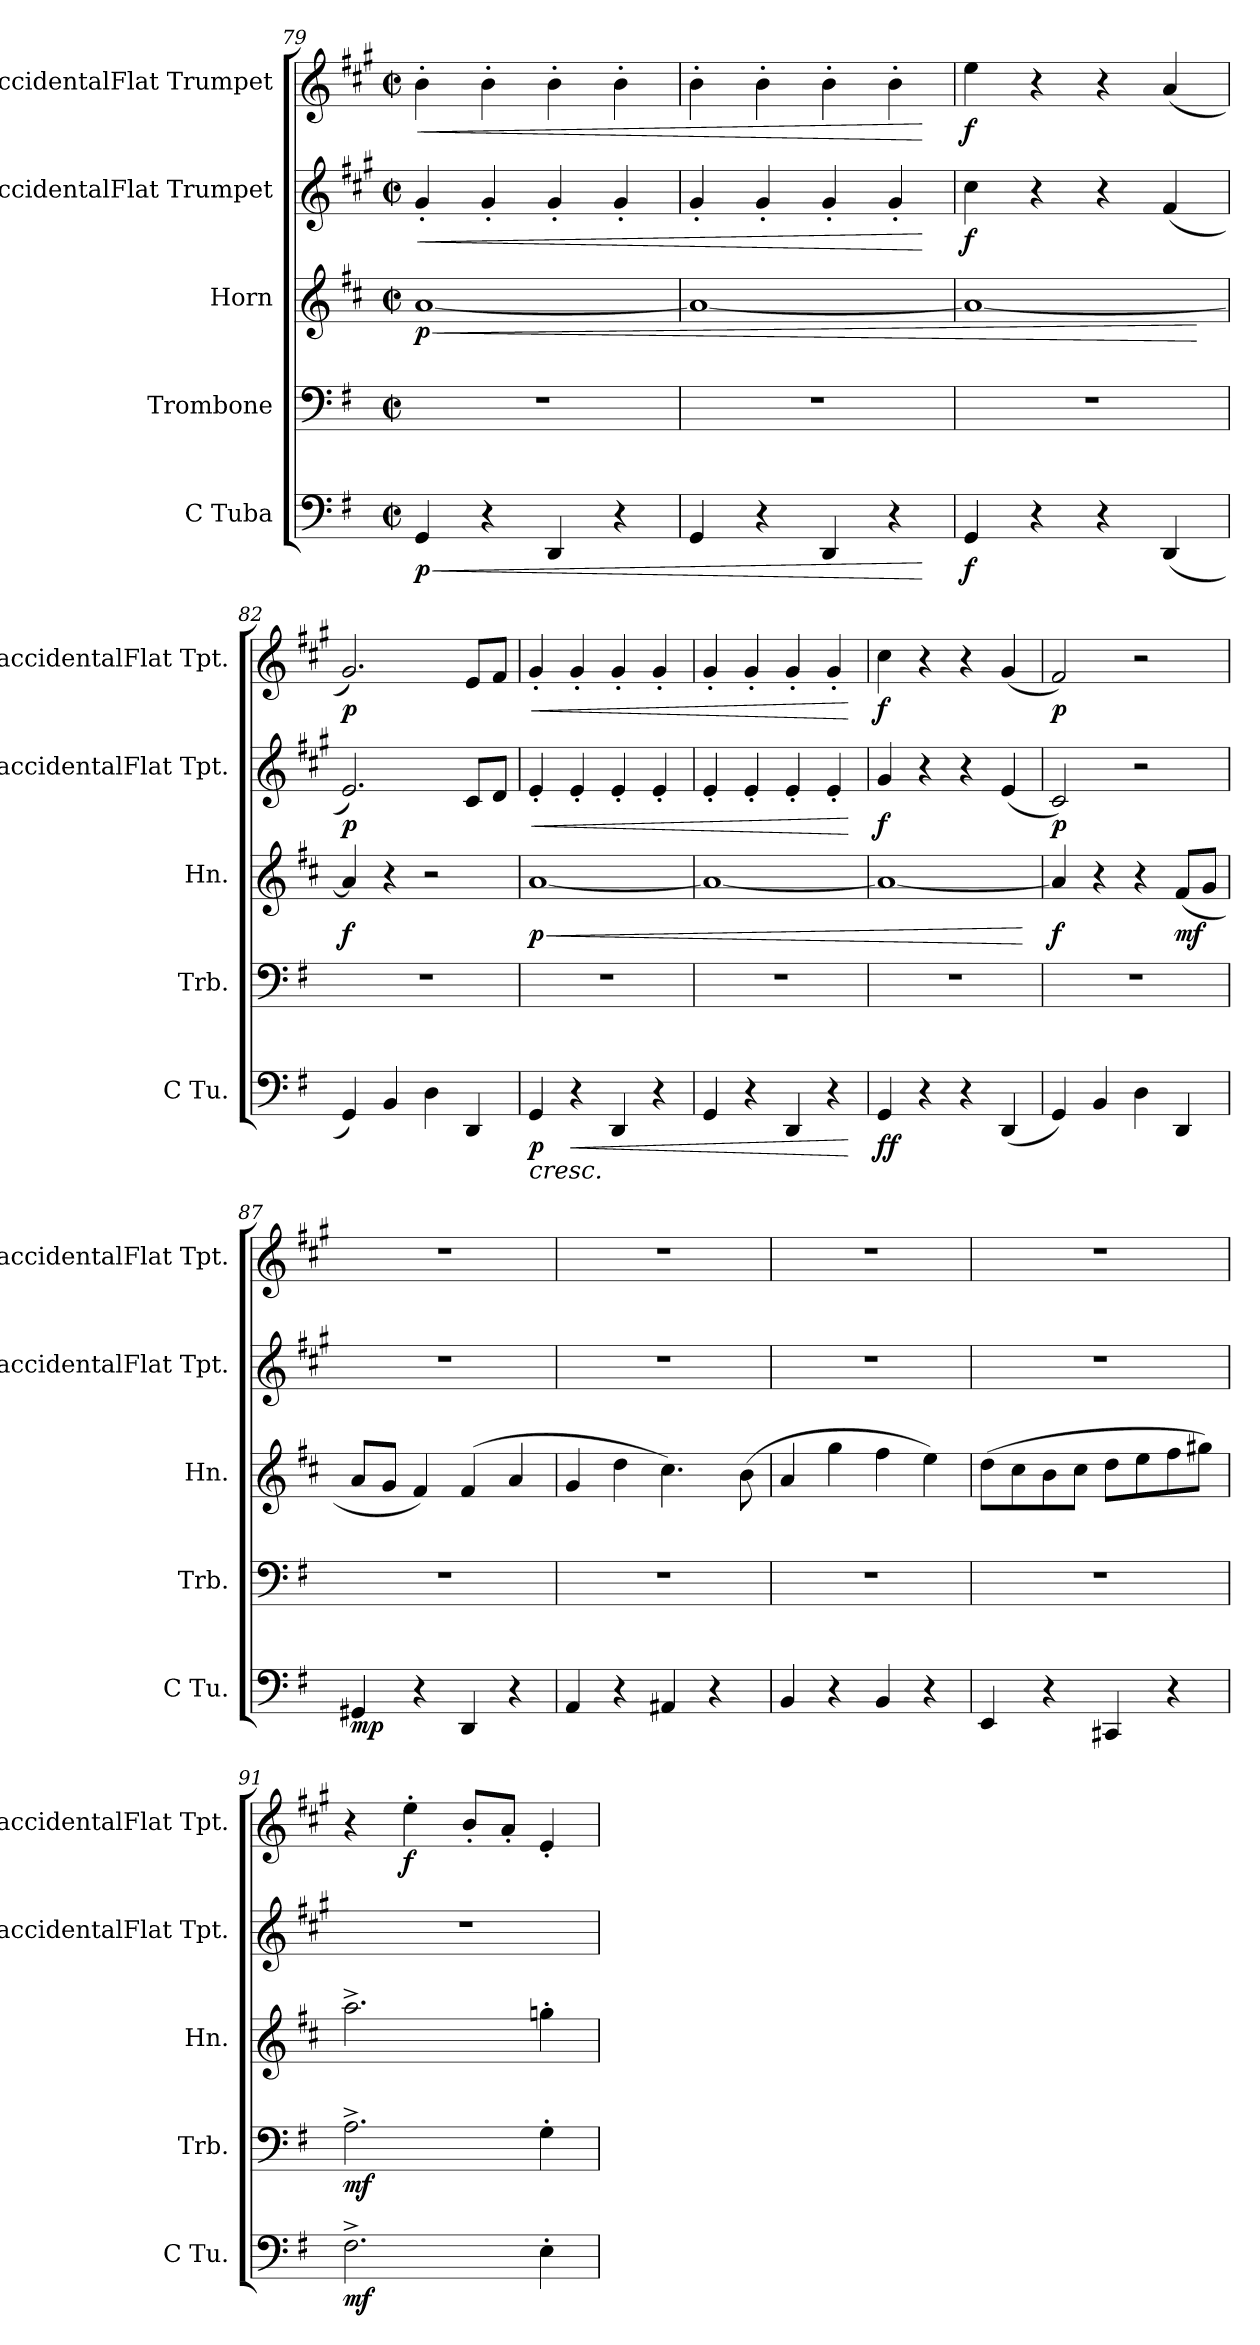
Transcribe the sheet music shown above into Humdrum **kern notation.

**kern	**dynam	**kern	**dynam	**kern	**dynam	**kern	**dynam	**kern	**dynam
*part5	*part5	*part4	*part4	*part3	*part3	*part2	*part2	*part1	*part1
*staff5	*staff5	*staff4	*staff4	*staff3	*staff3	*staff2	*staff2	*staff1	*staff1
*I"C Tuba	*	*I"Trombone	*	*I"Horn	*	*I"BaccidentalFlat Trumpet	*	*I"BaccidentalFlat Trumpet	*
*I'C Tu.	*	*I'Trb.	*	*I'Hn.	*	*I'BaccidentalFlat Tpt.	*	*I'BaccidentalFlat Tpt.	*
*clefF4	*	*clefF4	*	*clefG2	*	*clefG2	*	*clefG2	*
*	*	*	*	*ITrd4c7	*	*ITrd1c2	*	*ITrd1c2	*
*k[f#]	*	*k[f#]	*	*k[f#]	*	*k[f#]	*	*k[f#]	*
*M4/4	*	*M4/4	*	*M4/4	*	*M4/4	*	*M4/4	*
*met(c|)	*	*met(c|)	*	*met(c|)	*	*met(c|)	*	*met(c|)	*
=79	=79	=79	=79	=79	=79	=79	=79	=79	=79
!	!LO:HP:b	!	!	!	!LO:HP:b	!	!LO:HP:b	!	!LO:HP:b
!	!LO:DY:n=1:b	!	!	!	!LO:DY:n=1:b	!	!	!	!
4GG/	< p	1r	.	[1d	< p	4f#'/	<	4a'\	<
4r	.	.	.	.	.	4f#'/	.	4a'\	.
4DD/	.	.	.	.	.	4f#'/	.	4a'\	.
4r	.	.	.	.	.	4f#'/	.	4a'\	.
=80	=80	=80	=80	=80	=80	=80	=80	=80	=80
4GG/	.	1r	.	1d_	.	4f#'/	.	4a'\	.
4r	.	.	.	.	.	4f#'/	.	4a'\	.
4DD/	.	.	.	.	.	4f#'/	.	4a'\	.
4r	.	.	.	.	.	4f#'/	.	4a'\	.
.	[	.	.	.	.	.	[	.	[
=81	=81	=81	=81	=81	=81	=81	=81	=81	=81
!	!LO:DY:b	!	!	!	!	!	!LO:DY:b	!	!LO:DY:b
4GG/	f	1r	.	1d_	.	4b\	f	4dd\	f
4r	.	.	.	.	.	4r	.	4r	.
4r	.	.	.	.	.	4r	.	4r	.
(4DD/	.	.	.	.	.	(4e/	.	(4g/	.
.	.	.	.	.	[	.	.	.	.
=82	=82	=82	=82	=82	=82	=82	=82	=82	=82
!	!	!	!	!	!LO:DY:b	!	!LO:DY:b	!	!LO:DY:b
4GG/)	.	1r	.	4d/]	f	2.d/)	p	2.f#/)	p
4BB/	.	.	.	4r	.	.	.	.	.
4D\	.	.	.	2r	.	.	.	.	.
4DD/	.	.	.	.	.	8B/L	.	8d/L	.
.	.	.	.	.	.	8c/J	.	8e/J	.
=83	=83	=83	=83	=83	=83	=83	=83	=83	=83
!	!LO:HP:b	!	!	!	!LO:HP:b	!	!LO:HP:b	!	!LO:HP:b
!	!LO:DY:n=1:b	!	!	!	!LO:DY:n=1:b	!	!	!	!
4GG/	< p	1r	.	[1d	< p	4d'/	<	4f#'/	<
!	!LO:HP:b	!	!	!	!	!	!	!	!
4r	<	.	.	.	.	4d'/	.	4f#'/	.
4DD/	.	.	.	.	.	4d'/	.	4f#'/	.
4r	.	.	.	.	.	4d'/	.	4f#'/	.
!!LO:LB:g=z
=84	=84	=84	=84	=84	=84	=84	=84	=84	=84
4GG/	.	1r	.	1d_	.	4d'/	.	4f#'/	.
4r	.	.	.	.	.	4d'/	.	4f#'/	.
4DD/	.	.	.	.	.	4d'/	.	4f#'/	.
4r	.	.	.	.	.	4d'/	.	4f#'/	.
.	[ [	.	.	.	.	.	[	.	[
=85	=85	=85	=85	=85	=85	=85	=85	=85	=85
!	!LO:DY:b	!	!	!	!	!	!	!	!
!	!LO:DY:n=1:b	!	!	!	!	!	!LO:DY:b	!	!LO:DY:b
4GG/	f f	1r	.	1d_	.	4f#/	f	4b\	f
4r	.	.	.	.	.	4r	.	4r	.
4r	.	.	.	.	.	4r	.	4r	.
(4DD/	.	.	.	.	.	(4d/	.	(4f#/	.
.	.	.	.	.	[	.	.	.	.
=86	=86	=86	=86	=86	=86	=86	=86	=86	=86
!	!	!	!	!	!LO:DY:b	!	!LO:DY:b	!	!LO:DY:b
4GG/)	.	1r	.	4d/]	f	2B/)	p	2e/)	p
4BB/	.	.	.	4r	.	.	.	.	.
4D\	.	.	.	4r	.	2r	.	2r	.
!	!	!	!	!	!LO:DY:b	!	!	!	!
4DD/	.	.	.	(8B/L	mf	.	.	.	.
.	.	.	.	8c/J	.	.	.	.	.
=87	=87	=87	=87	=87	=87	=87	=87	=87	=87
!	!LO:DY:b	!	!	!	!	!	!	!	!
4GG#X/	mp	1r	.	8d/L	.	1r	.	1r	.
.	.	.	.	8c/J	.	.	.	.	.
4r	.	.	.	4B/)	.	.	.	.	.
4DD/	.	.	.	(4B/	.	.	.	.	.
4r	.	.	.	4d/	.	.	.	.	.
=88	=88	=88	=88	=88	=88	=88	=88	=88	=88
4AA/	.	1r	.	4c/	.	1r	.	1r	.
4r	.	.	.	4g\	.	.	.	.	.
4AA#X/	.	.	.	4.f#\)	.	.	.	.	.
4r	.	.	.	.	.	.	.	.	.
.	.	.	.	(8e\	.	.	.	.	.
=89	=89	=89	=89	=89	=89	=89	=89	=89	=89
4BB/	.	1r	.	4d/	.	1r	.	1r	.
4r	.	.	.	4cc\	.	.	.	.	.
4BB/	.	.	.	4b\	.	.	.	.	.
4r	.	.	.	4a\)	.	.	.	.	.
!!LO:PB:g=z
=90	=90	=90	=90	=90	=90	=90	=90	=90	=90
4EE/	.	1r	.	(8g\L	.	1r	.	1r	.
.	.	.	.	8f#\	.	.	.	.	.
4r	.	.	.	8e\	.	.	.	.	.
.	.	.	.	8f#\J	.	.	.	.	.
4CC#X/	.	.	.	8g\L	.	.	.	.	.
.	.	.	.	8a\	.	.	.	.	.
4r	.	.	.	8b\	.	.	.	.	.
.	.	.	.	8cc#X\J)	.	.	.	.	.
=91	=91	=91	=91	=91	=91	=91	=91	=91	=91
!	!LO:DY:b	!	!LO:DY:b	!	!	!	!	!	!
2.F#^\	mf	2.A^\	mf	2.dd^\	.	1r	.	4r	.
!	!	!	!	!	!	!	!	!	!LO:DY:b
.	.	.	.	.	.	.	.	4dd'\	f
.	.	.	.	.	.	.	.	8a'/L	.
.	.	.	.	.	.	.	.	8g'/J	.
4E'\	.	4G'\	.	4ccn'\	.	.	.	4d'/	.
=	=	=	=	=	=	=	=	=	=
*-	*-	*-	*-	*-	*-	*-	*-	*-	*-
